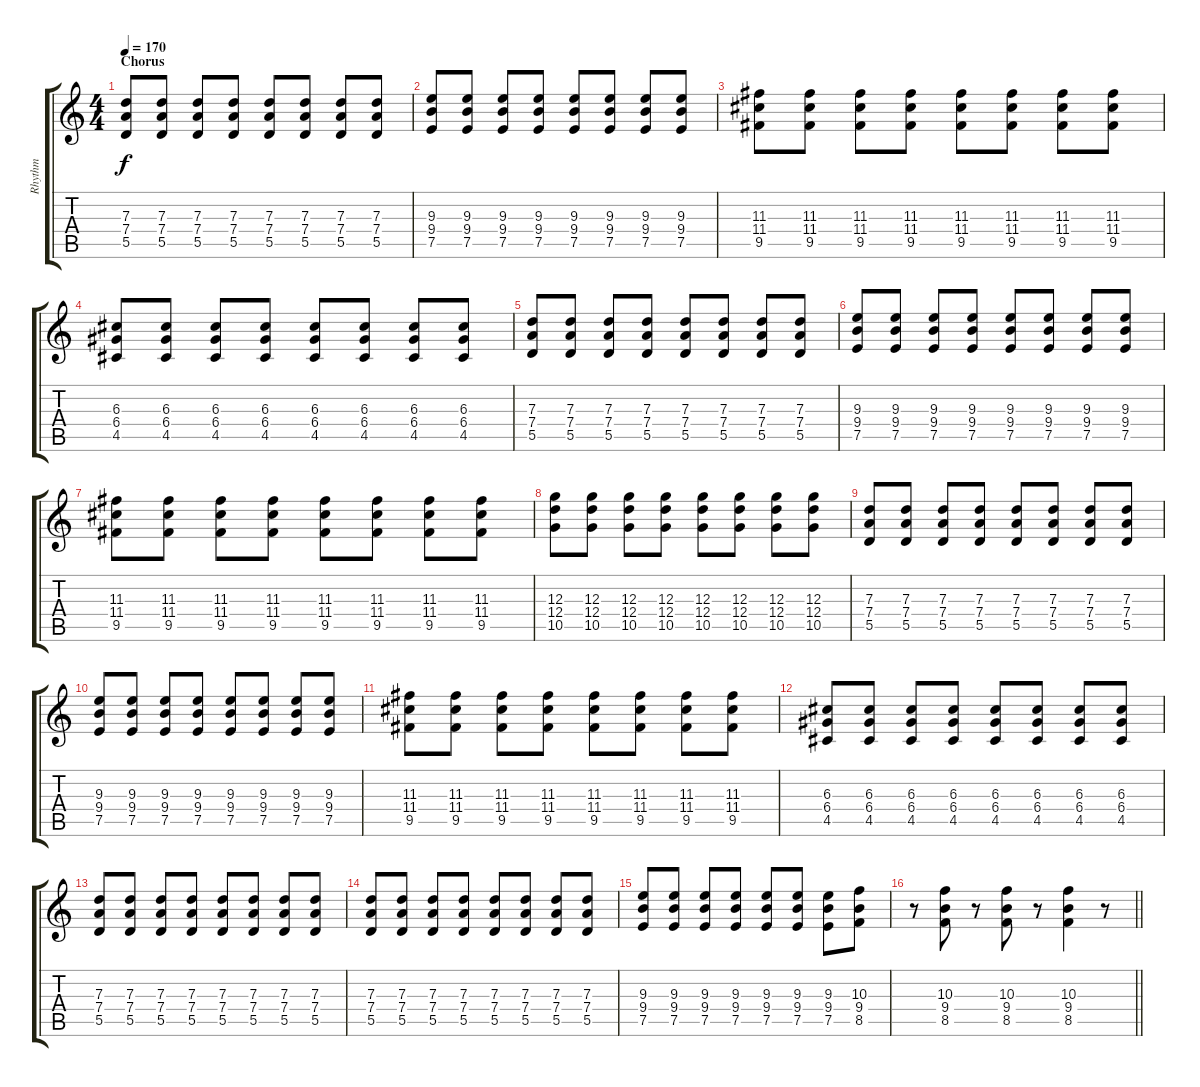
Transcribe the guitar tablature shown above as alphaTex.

\track ("Rhythm" "Rhythm") {instrument distortionguitar}
\staff {score tabs}
\tuning (E4 B3 G3 D3 A2 E2) {hide}
\ts (4 4)
\section ("" "Chorus")
\tempo 170
\clef g2
\ks c
(7.3 7.4 5.5).8{dy f} (7.3 7.4 5.5).8 (7.3 7.4 5.5).8 (7.3 7.4 5.5).8 (7.3 7.4 5.5).8 (7.3 7.4 5.5).8 (7.3 7.4 5.5).8 (7.3 7.4 5.5).8 |
(9.3 9.4 7.5).8 (9.3 9.4 7.5).8 (9.3 9.4 7.5).8 (9.3 9.4 7.5).8 (9.3 9.4 7.5).8 (9.3 9.4 7.5).8 (9.3 9.4 7.5).8 (9.3 9.4 7.5).8 |
(11.3 11.4 9.5).8 (11.3 11.4 9.5).8 (11.3 11.4 9.5).8 (11.3 11.4 9.5).8 (11.3 11.4 9.5).8 (11.3 11.4 9.5).8 (11.3 11.4 9.5).8 (11.3 11.4 9.5).8 |
(6.3 6.4 4.5).8 (6.3 6.4 4.5).8 (6.3 6.4 4.5).8 (6.3 6.4 4.5).8 (6.3 6.4 4.5).8 (6.3 6.4 4.5).8 (6.3 6.4 4.5).8 (6.3 6.4 4.5).8 |
(7.3 7.4 5.5).8 (7.3 7.4 5.5).8 (7.3 7.4 5.5).8 (7.3 7.4 5.5).8 (7.3 7.4 5.5).8 (7.3 7.4 5.5).8 (7.3 7.4 5.5).8 (7.3 7.4 5.5).8 |
(9.3 9.4 7.5).8 (9.3 9.4 7.5).8 (9.3 9.4 7.5).8 (9.3 9.4 7.5).8 (9.3 9.4 7.5).8 (9.3 9.4 7.5).8 (9.3 9.4 7.5).8 (9.3 9.4 7.5).8 |
(11.3 11.4 9.5).8 (11.3 11.4 9.5).8 (11.3 11.4 9.5).8 (11.3 11.4 9.5).8 (11.3 11.4 9.5).8 (11.3 11.4 9.5).8 (11.3 11.4 9.5).8 (11.3 11.4 9.5).8 |
(12.3 12.4 10.5).8 (12.3 12.4 10.5).8 (12.3 12.4 10.5).8 (12.3 12.4 10.5).8 (12.3 12.4 10.5).8 (12.3 12.4 10.5).8 (12.3 12.4 10.5).8 (12.3 12.4 10.5).8 |
(7.3 7.4 5.5).8 (7.3 7.4 5.5).8 (7.3 7.4 5.5).8 (7.3 7.4 5.5).8 (7.3 7.4 5.5).8 (7.3 7.4 5.5).8 (7.3 7.4 5.5).8 (7.3 7.4 5.5).8 |
(9.3 9.4 7.5).8 (9.3 9.4 7.5).8 (9.3 9.4 7.5).8 (9.3 9.4 7.5).8 (9.3 9.4 7.5).8 (9.3 9.4 7.5).8 (9.3 9.4 7.5).8 (9.3 9.4 7.5).8 |
(11.3 11.4 9.5).8 (11.3 11.4 9.5).8 (11.3 11.4 9.5).8 (11.3 11.4 9.5).8 (11.3 11.4 9.5).8 (11.3 11.4 9.5).8 (11.3 11.4 9.5).8 (11.3 11.4 9.5).8 |
(6.3 6.4 4.5).8 (6.3 6.4 4.5).8 (6.3 6.4 4.5).8 (6.3 6.4 4.5).8 (6.3 6.4 4.5).8 (6.3 6.4 4.5).8 (6.3 6.4 4.5).8 (6.3 6.4 4.5).8 |
(7.3 7.4 5.5).8 (7.3 7.4 5.5).8 (7.3 7.4 5.5).8 (7.3 7.4 5.5).8 (7.3 7.4 5.5).8 (7.3 7.4 5.5).8 (7.3 7.4 5.5).8 (7.3 7.4 5.5).8 |
(7.3 7.4 5.5).8 (7.3 7.4 5.5).8 (7.3 7.4 5.5).8 (7.3 7.4 5.5).8 (7.3 7.4 5.5).8 (7.3 7.4 5.5).8 (7.3 7.4 5.5).8 (7.3 7.4 5.5).8 |
(9.3 9.4 7.5).8 (9.3 9.4 7.5).8 (9.3 9.4 7.5).8 (9.3 9.4 7.5).8 (9.3 9.4 7.5).8 (9.3 9.4 7.5).8 (9.3 9.4 7.5).8 (10.3 9.4 8.5).8 |
\barLineRight lightlight
r.8 (10.3 9.4 8.5).8 r.8 (10.3 9.4 8.5).8 r.8 (10.3 9.4 8.5).4 r.8
